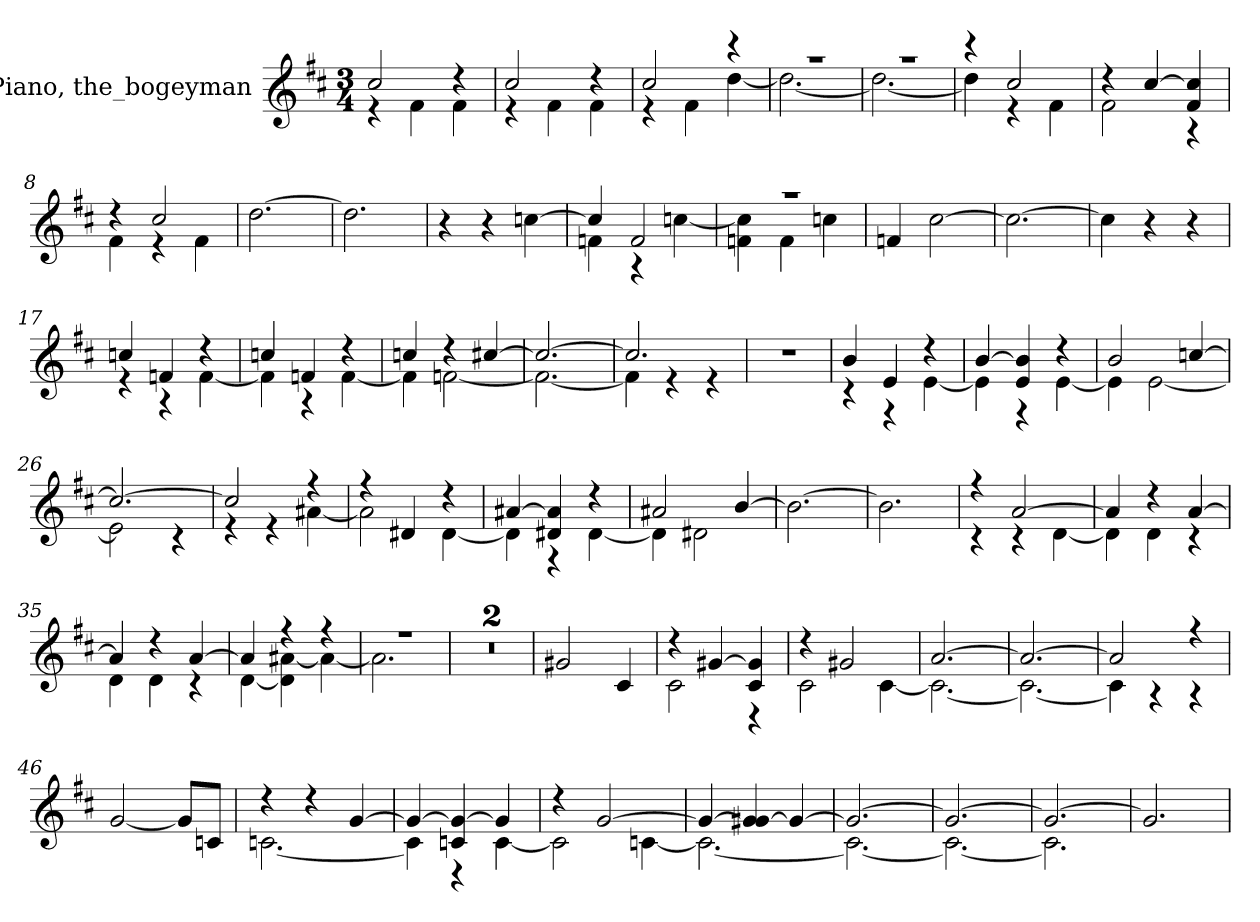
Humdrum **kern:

**kern
*part1
*staff1
*I"Piano, the_bogeyman
*I'Pno.
*clefG2
*k[f#c#]
*M3/4
*MM156
=1
*^
2cc#/	4r
.	4f#\
4r	4f#\
=2	=2
2cc#/	4r
.	4f#\
4r	4f#\
=3	=3
2cc#/	4r
.	4f#\
4r	[4dd\
=4	=4
2.r	2.dd\_
=5	=5
2.r	2.dd\_
=6	=6
4r	4dd\]
2cc#/	4r
.	4f#\
=7	=7
4r	2f#\
[4cc#/	.
4f#/ 4cc#/]	4r
=8	=8
4r	4f#\
2cc#/	4r
.	4f#\
*v	*v
=9
[2.dd\
=10
2.dd\]
=11
4r
4r
[4ccn\
!!LO:LB:g=z
=12
*^
4cc/]	4fn\
2f/	4r
.	[4ccn\
=13	=13
2.r	4fn\ 4cc\]
.	4f\
.	4ccn\
*v	*v
=14
4fn/
[2cc#\
=15
2.cc#\_
=16
4cc#\]
4r
4r
=17
*^
4ccn/	4r
4fn/	4r
4r	[4f\
=18	=18
4ccn/	4f\]
4fn/	4r
4r	[4f\
=19	=19
4ccn/	4f\]
4r	[2fn\
[4cc#X/	.
=20	=20
2.cc#/_	2.f\_
=21	=21
2.cc#/]	4f\]
.	4r
.	4r
*v	*v
!!LO:LB:g=z
=22
2.r
=23
*^
4b/	4r
4e/	4r
4r	[4e\
=24	=24
[4b/	4e\]
4e/ 4b/]	4r
4r	[4e\
=25	=25
2b/	4e\]
.	[2e\
[4ccn/	.
=26	=26
2.cc/_	2e\]
.	4r
=27	=27
2cc/]	4r
.	4r
4r	[4a#X\
=28	=28
4r	2a#\]
4d#X/	.
4r	[4d#\
=29	=29
[4a#X/	4d#\]
4d#X/ 4a#/]	4r
4r	[4d#\
=30	=30
2a#X/	4d#\]
.	2d#X\
[4b/	.
*v	*v
=31
2.b\_
!!LO:LB:g=z
=32
2.b\]
=33
*^
4r	4r
[2a/	4r
.	[4d\
=34	=34
4a/]	4d\]
4r	4d\
[4a/	4r
=35	=35
4a/]	4d\
4r	4d\
[4a/	4r
=36	=36
4a/]	[4d\
4r	4d\] [4a#X\
4r	4a#\_
=37	=37
2.r	2.a#\]
*v	*v
=38
2.r
=39
2.r
=40
2g#X/
4c#/
=41
*^
4r	2c#\
[4g#X/	.
4c#/ 4g#/]	4r
=42	=42
4r	2c#\
2g#X/	.
.	[4c#\
!!LO:LB:g=z	!!
=43	=43
[2.a/	2.c#\_
=44	=44
2.a/_	2.c#\_
=45	=45
2a/]	4c#\]
.	4r
4r	4r
*v	*v
=46
[2g/
8g/L]
8cn/J
=47
*^
4r	[2.cn\
4r	.
[4g/	.
=48	=48
4g/_	4c\]
4cn/ 4g/_	4r
4g/]	[4c\
=49	=49
4r	2c\]
[2g/	.
.	[4cn\
=50	=50
4g/_	2.c\_
4g/] [4g#X/	.
4g#/_	.
=51	=51
2.g#/_	2.c\_
=52	=52
2.g#/_	2.c\_
=53	=53
2.g#/_	2.c\]
*v	*v
!!LO:LB:g=z
=54
2.g#/]
=
*-
